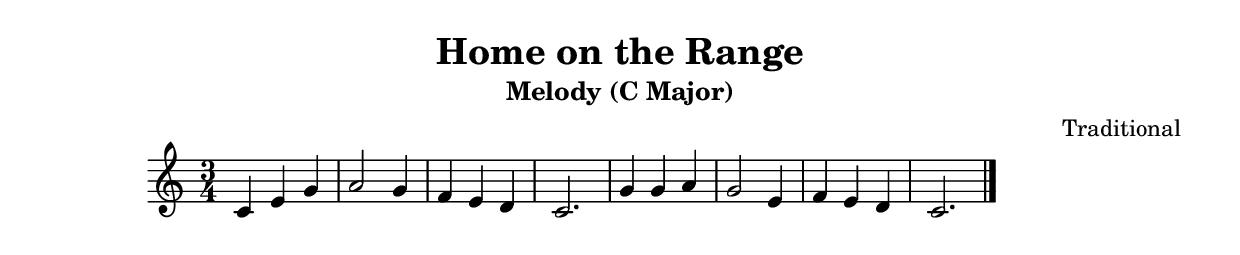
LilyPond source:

% Home on the Range - Melody in C major (public domain)
\version "2.24.0"
\header {
  title = "Home on the Range"
  subtitle = "Melody (C Major)"
  composer = "Traditional"
}

melody = \relative c' {
  \key c \major
  \time 3/4
  c4 e g | a2 g4 | f e d | c2. |
  g'4 g a | g2 e4 | f e d | c2. \bar "|." |
}

\score {
  \new Staff { \clef treble \melody }
  \layout { }
  \midi { }
}

